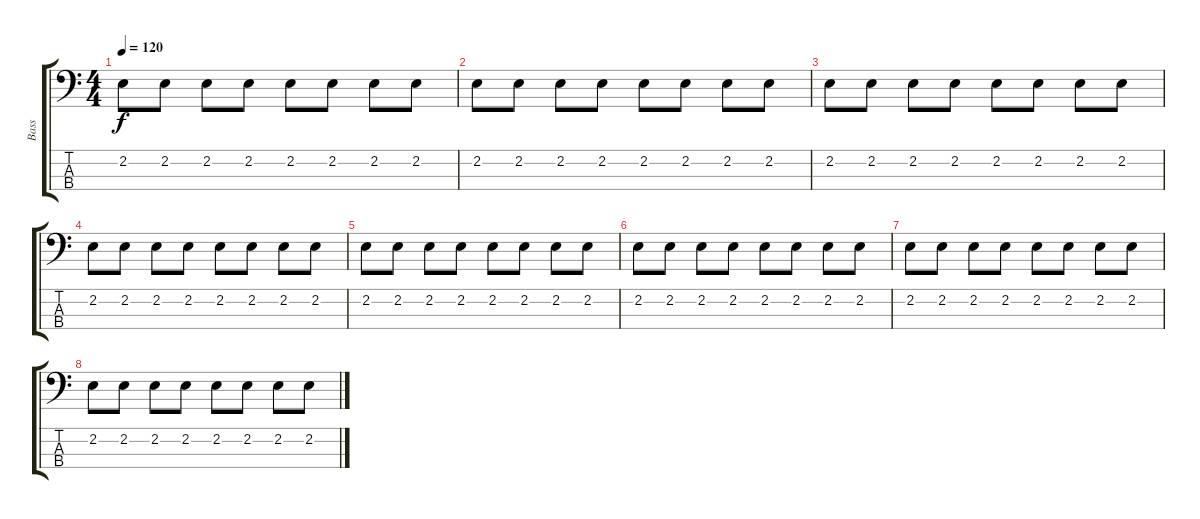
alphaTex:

\track ("Bass" "Bass") {instrument electricbasspick}
\staff {score tabs}
\tuning (G2 D2 A1 E1) {hide}
\ts (4 4)
\tempo 120
\clef f4
\ks c
2.2.8{dy f} 2.2.8 2.2.8 2.2.8 2.2.8 2.2.8 2.2.8 2.2.8 |
2.2.8 2.2.8 2.2.8 2.2.8 2.2.8 2.2.8 2.2.8 2.2.8 |
2.2.8 2.2.8 2.2.8 2.2.8 2.2.8 2.2.8 2.2.8 2.2.8 |
2.2.8 2.2.8 2.2.8 2.2.8 2.2.8 2.2.8 2.2.8 2.2.8 |
2.2.8 2.2.8 2.2.8 2.2.8 2.2.8 2.2.8 2.2.8 2.2.8 |
2.2.8 2.2.8 2.2.8 2.2.8 2.2.8 2.2.8 2.2.8 2.2.8 |
2.2.8 2.2.8 2.2.8 2.2.8 2.2.8 2.2.8 2.2.8 2.2.8 |
2.2.8 2.2.8 2.2.8 2.2.8 2.2.8 2.2.8 2.2.8 2.2.8
